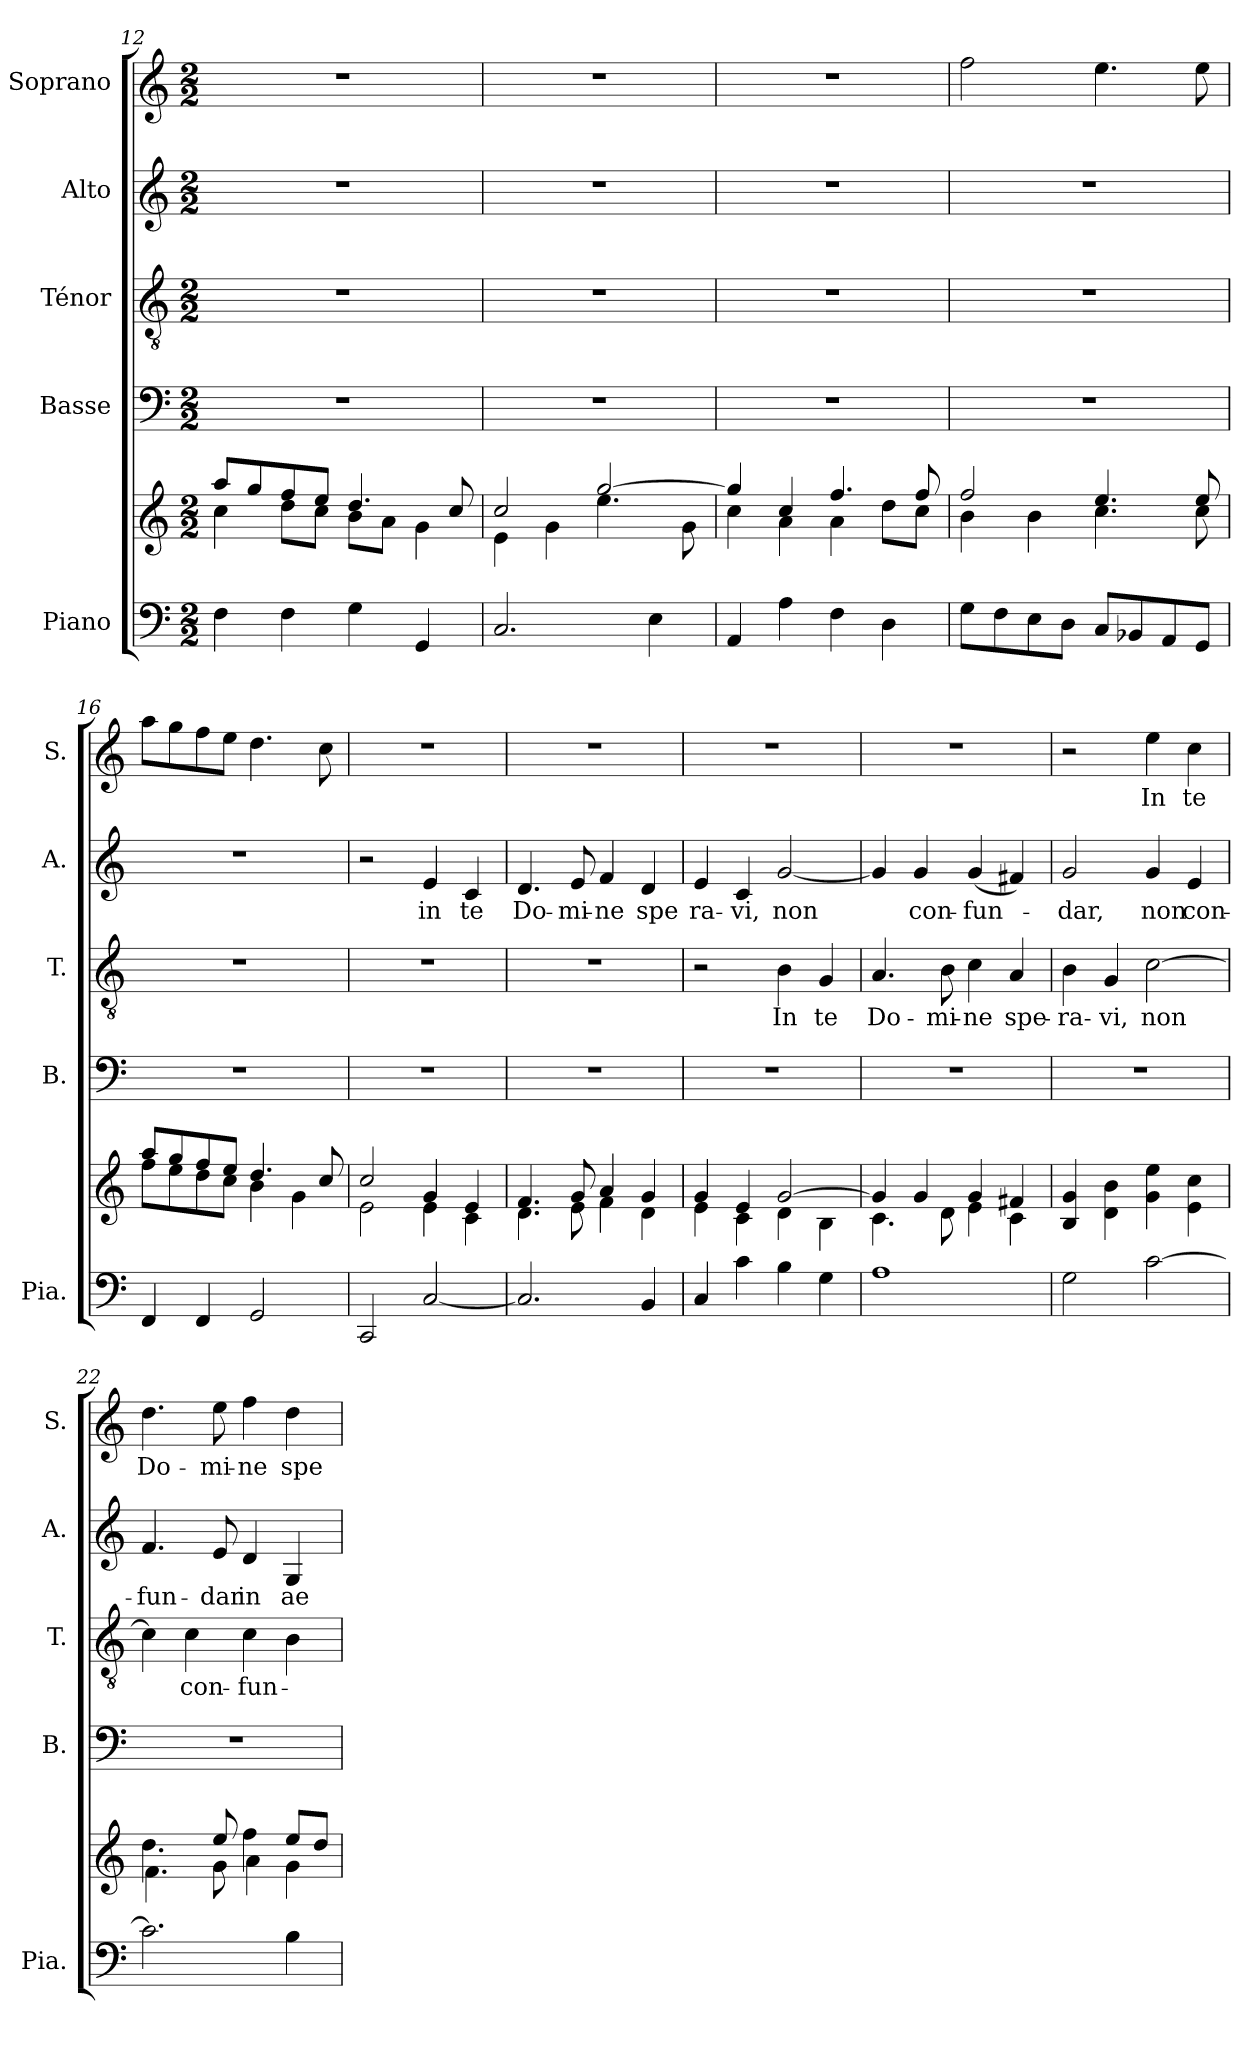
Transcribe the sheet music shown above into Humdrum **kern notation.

**kern	**kern	**kern	**kern	**text	**kern	**text	**kern	**text
*part5	*part5	*part4	*part3	*part3	*part2	*part2	*part1	*part1
*staff6	*staff5	*staff4	*staff3	*staff3	*staff2	*staff2	*staff1	*staff1
*I"Piano	*	*I"Basse	*I"Ténor	*	*I"Alto	*	*I"Soprano	*
*I'Pia.	*	*I'B.	*I'T.	*	*I'A.	*	*I'S.	*
*clefF4	*clefG2	*clefF4	*clefGv2	*	*clefG2	*	*clefG2	*
*k[]	*k[]	*k[]	*k[]	*	*k[]	*	*k[]	*
*M2/2	*M2/2	*M2/2	*M2/2	*	*M2/2	*	*M2/2	*
=12	=12	=12	=12	=12	=12	=12	=12	=12
*	*^	*	*	*	*	*	*	*
4F\	8aa/L	4cc\	1r	1r	.	1r	.	1r	.
.	8gg/	.	.	.	.	.	.	.	.
4F\	8ff/	8dd\L	.	.	.	.	.	.	.
.	8ee/J	8cc\J	.	.	.	.	.	.	.
4G\	4.dd/	8b\L	.	.	.	.	.	.	.
.	.	8a\J	.	.	.	.	.	.	.
4GG/	.	4g\	.	.	.	.	.	.	.
.	8cc/	.	.	.	.	.	.	.	.
!!LO:PB:g=z
=13	=13	=13	=13	=13	=13	=13	=13	=13	=13
2.C/	2cc/	4e\	1r	1r	.	1r	.	1r	.
.	.	4g\	.	.	.	.	.	.	.
.	[2gg/	4.ee\	.	.	.	.	.	.	.
4E\	.	.	.	.	.	.	.	.	.
.	.	8g\	.	.	.	.	.	.	.
=14	=14	=14	=14	=14	=14	=14	=14	=14	=14
4AA/	4gg/]	4cc\	1r	1r	.	1r	.	1r	.
4A\	4cc/	4a\	.	.	.	.	.	.	.
4F\	4.ff/	4a\	.	.	.	.	.	.	.
4D\	.	8dd\L	.	.	.	.	.	.	.
.	8ff/	8cc\J	.	.	.	.	.	.	.
=15	=15	=15	=15	=15	=15	=15	=15	=15	=15
8G\L	2ff/	4b\	1r	1r	.	1r	.	2ff\	.
8F\	.	.	.	.	.	.	.	.	.
8E\	.	4b\	.	.	.	.	.	.	.
8D\J	.	.	.	.	.	.	.	.	.
8C/L	4.ee/	4.cc\	.	.	.	.	.	4.ee\	.
8BB-X/	.	.	.	.	.	.	.	.	.
8AA/	.	.	.	.	.	.	.	.	.
8GG/J	8ee/	8cc\	.	.	.	.	.	8ee\	.
=16	=16	=16	=16	=16	=16	=16	=16	=16	=16
4FF/	8aa/L	8ff\L	1r	1r	.	1r	.	8aa\L	.
.	8gg/	8ee\	.	.	.	.	.	8gg\	.
4FF/	8ff/	8dd\	.	.	.	.	.	8ff\	.
.	8ee/J	8cc\J	.	.	.	.	.	8ee\J	.
2GG/	4.dd/	4b\	.	.	.	.	.	4.dd\	.
.	.	4g\	.	.	.	.	.	.	.
.	8cc/	.	.	.	.	.	.	8cc\	.
=17	=17	=17	=17	=17	=17	=17	=17	=17	=17
2CC/	2cc/	2e\	1r	1r	.	2r	.	1r	.
!	!	!	!	!	!	!	!LO:LY:b	!	!
[2C/	4g/	4e\	.	.	.	4e/	in	.	.
!	!	!	!	!	!	!	!LO:LY:b	!	!
.	4e/	4c\	.	.	.	4c/	te	.	.
=18	=18	=18	=18	=18	=18	=18	=18	=18	=18
!	!	!	!	!	!	!	!LO:LY:b	!	!
2.C/]	4.f/	4.d\	1r	1r	.	4.d/	Do-	1r	.
!	!	!	!	!	!	!	!LO:LY:b	!	!
.	8g/	8e\	.	.	.	8e/	mi-	.	.
!	!	!	!	!	!	!	!LO:LY:b	!	!
.	4a/	4f\	.	.	.	4f/	ne	.	.
!	!	!	!	!	!	!	!LO:LY:b	!	!
4BB/	4g/	4d\	.	.	.	4d/	spe	.	.
!!LO:LB:g=z
=19	=19	=19	=19	=19	=19	=19	=19	=19	=19
!	!	!	!	!	!	!	!LO:LY:b	!	!
4C/	4g/	4e\	1r	2r	.	4e/	ra-	1r	.
!	!	!	!	!	!	!	!LO:LY:b	!	!
4c\	4e/	4c\	.	.	.	4c/	vi,	.	.
!	!	!	!	!	!LO:LY:b	!	!LO:LY:b	!	!
4B\	[2g/	4d\	.	4B\	In	[2g/	non	.	.
!	!	!	!	!	!LO:LY:b	!	!	!	!
4G\	.	4B\	.	4G/	te	.	.	.	.
=20	=20	=20	=20	=20	=20	=20	=20	=20	=20
!	!	!	!	!	!LO:LY:b	!	!	!	!
1A	4g/]	4.c\	1r	4.A/	Do-	4g/]	.	1r	.
!	!	!	!	!	!	!	!LO:LY:b	!	!
.	4g/	.	.	.	.	4g/	con-	.	.
!	!	!	!	!	!LO:LY:b	!	!	!	!
.	.	8d\	.	8B\	mi-	.	.	.	.
!	!	!	!	!	!LO:LY:b	!	!LO:LY:b	!	!
.	4g/	4e\	.	4c\	ne	(<4g/	fun-	.	.
!	!	!	!	!	!LO:LY:b	!	!	!	!
.	4f#X/	4c\	.	4A/	spe-	4f#X/)	.	.	.
=21	=21	=21	=21	=21	=21	=21	=21	=21	=21
!	!	!	!	!	!LO:LY:b	!	!LO:LY:b	!	!
*	*v	*v	*	*	*	*	*	*	*
2G\	4B/ 4g/	1r	4B\	ra-	2g/	dar,	2r	.
!	!	!	!	!LO:LY:b	!	!	!	!
.	4d\ 4b\	.	4G/	vi,	.	.	.	.
!	!	!	!	!LO:LY:b	!	!LO:LY:b	!	!LO:LY:b
[2c\	4g\ 4ee\	.	[2c\	non	4g/	non	4ee\	In
!	!	!	!	!	!	!LO:LY:b	!	!LO:LY:b
.	4e\ 4cc\	.	.	.	4e/	con-	4cc\	te
=22	=22	=22	=22	=22	=22	=22	=22	=22
*	*^	*	*	*	*	*	*	*
!	!	!	!	!	!	!	!LO:LY:b	!	!LO:LY:b
2.c\]	4.dd\	4.f\	1r	4c\]	.	4.f/	fun-	4.dd\	Do-
!	!	!	!	!	!LO:LY:b	!	!	!	!
.	.	.	.	4c\	con-	.	.	.	.
!	!	!	!	!	!	!	!LO:LY:b	!	!LO:LY:b
.	8ee/	8g\	.	.	.	8e/	dar	8ee\	mi-
!	!	!	!	!	!LO:LY:b	!	!LO:LY:b	!	!LO:LY:b
.	4ff\	4a\	.	4c\	fun-	4d/	in	4ff\	ne
!	!	!	!	!	!	!	!LO:LY:b	!	!LO:LY:b
4B\	8ee/L	4g\	.	4B\	.	4G/	ae-	4dd\	spe-
.	8dd/J	.	.	.	.	.	.	.	.
*	*v	*v	*	*	*	*	*	*	*
=	=	=	=	=	=	=	=	=
*-	*-	*-	*-	*-	*-	*-	*-	*-
